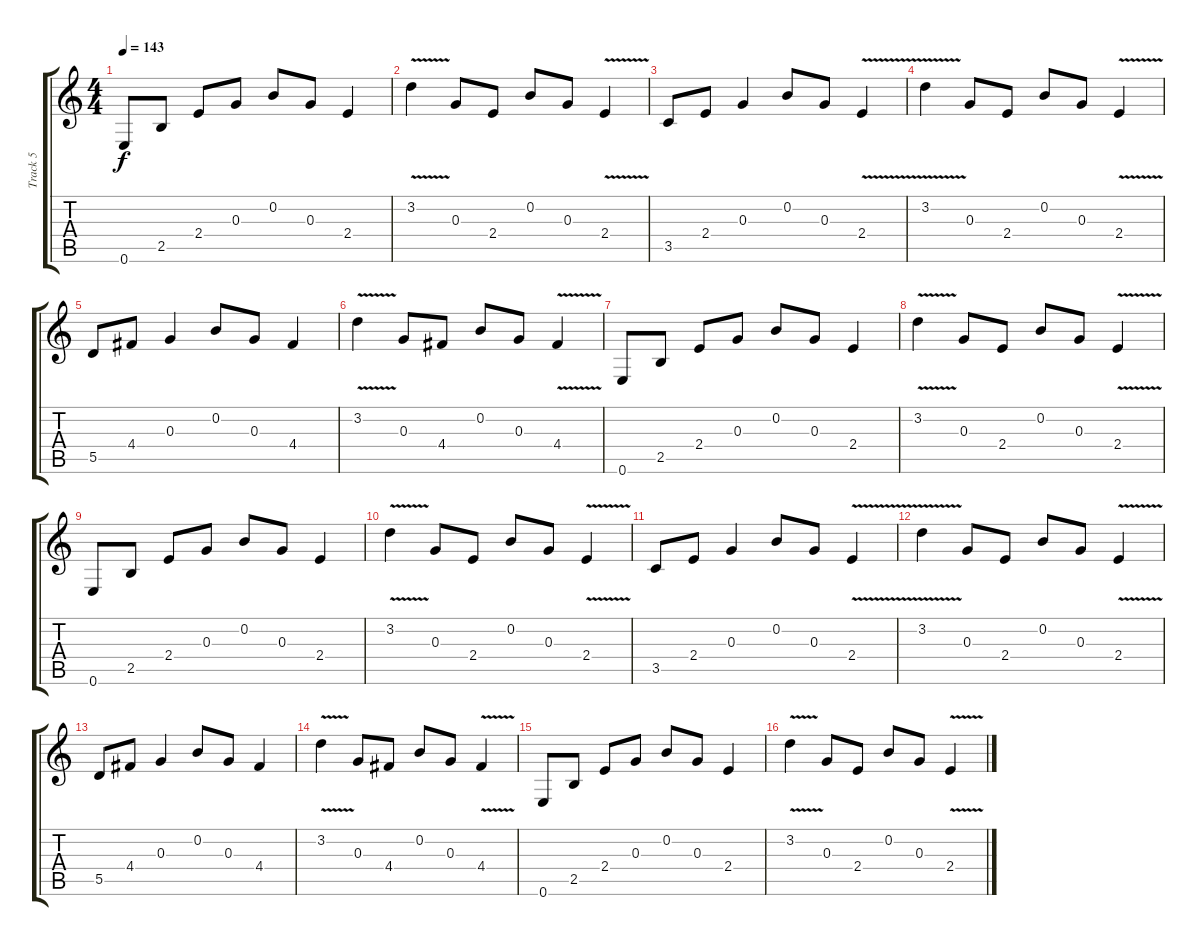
\track ("Track 5" "Track 5") {instrument electricguitarclean}
\staff {score tabs}
\tuning (E4 B3 G3 D3 A2 E2) {hide}
\ts (4 4)
\tempo 143
\clef g2
\ks c
0.6.8{dy f} 2.5.8 2.4.8 0.3.8 0.2.8 0.3.8 2.4.4 |
3.2{v}.4 0.3.8 2.4.8 0.2.8 0.3.8 2.4{v}.4 |
3.5.8 2.4.8 0.3.4 0.2.8 0.3.8 2.4{v}.4 |
3.2{v}.4 0.3.8 2.4.8 0.2.8 0.3.8 2.4{v}.4 |
5.5.8 4.4.8 0.3.4 0.2.8 0.3.8 4.4.4 |
3.2{v}.4 0.3.8 4.4.8 0.2.8 0.3.8 4.4{v}.4 |
0.6.8 2.5.8 2.4.8 0.3.8 0.2.8 0.3.8 2.4.4 |
3.2{v}.4 0.3.8 2.4.8 0.2.8 0.3.8 2.4{v}.4 |
0.6.8 2.5.8 2.4.8 0.3.8 0.2.8 0.3.8 2.4.4 |
3.2{v}.4 0.3.8 2.4.8 0.2.8 0.3.8 2.4{v}.4 |
3.5.8 2.4.8 0.3.4 0.2.8 0.3.8 2.4{v}.4 |
3.2{v}.4 0.3.8 2.4.8 0.2.8 0.3.8 2.4{v}.4 |
5.5.8 4.4.8 0.3.4 0.2.8 0.3.8 4.4.4 |
3.2{v}.4 0.3.8 4.4.8 0.2.8 0.3.8 4.4{v}.4 |
0.6.8 2.5.8 2.4.8 0.3.8 0.2.8 0.3.8 2.4.4 |
3.2{v}.4 0.3.8 2.4.8 0.2.8 0.3.8 2.4{v}.4
